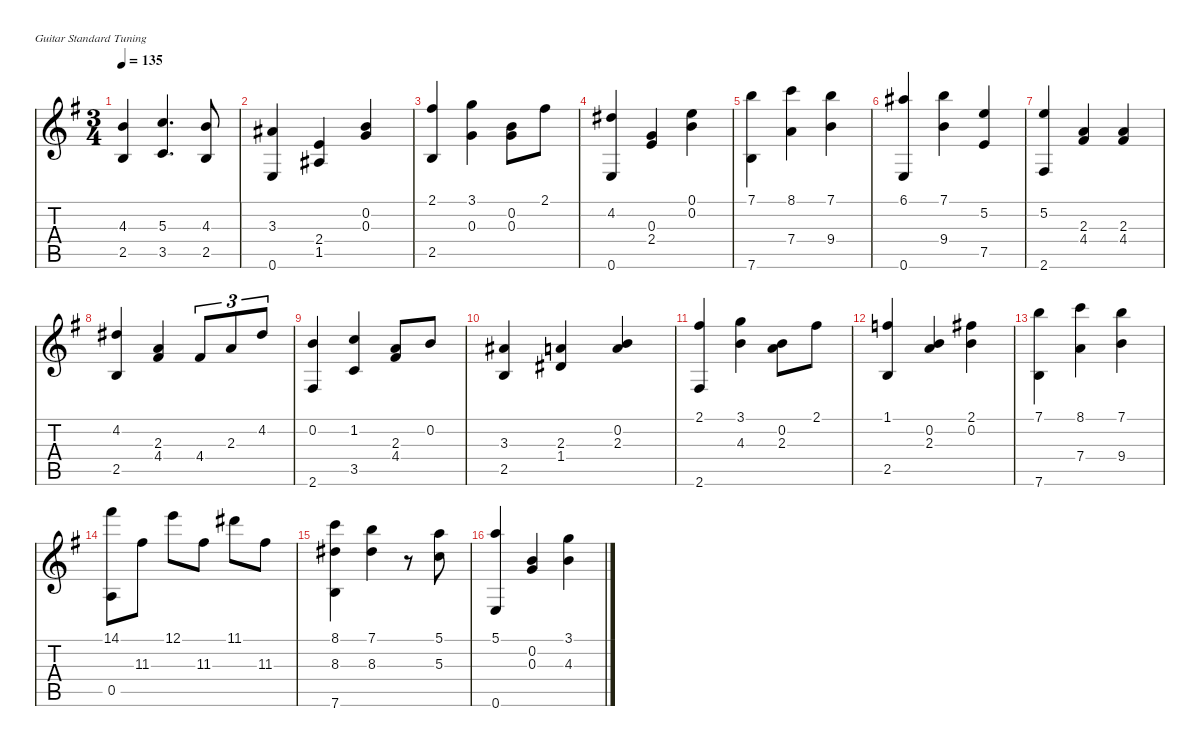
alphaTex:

\defaultSystemsLayout 4
\hideDynamics
\bracketExtendMode nobrackets
\singleTrackTrackNamePolicy hidden
\multiTrackTrackNamePolicy hidden
\firstSystemTrackNameOrientation horizontal
\otherSystemsTrackNameOrientation horizontal
\extendBarLines
\chordDiagramsInScore
\track ("Nylon Guitar" "n.guit.") {instrument acousticguitarnylon}
\staff {score tabs}
\tuning (E4 B3 G3 D3 A2 E2)
\ts (3 4)
\beaming (8 2 2 2)
\tempo 135
\clef g2
\ks eminor
(4.3{acc forcenatural} 2.5{acc forcenatural}).4{dy mf instrument acousticguitarnylon beam Up} (5.3{acc forcenatural} 3.5{acc forcenatural}).4{d beam Up} (4.3{acc forcenatural} 2.5{acc forcenatural}).8{beam Up} |
(3.3{acc #} 0.6{acc forcenatural}).4{beam Up} (1.5{acc #} 2.4{acc forcenatural}).4{beam Up} (0.2{acc forcenatural} 0.3{acc forcenatural}).4{beam Up} |
(2.1{acc #} 2.5{acc forcenatural}).4{beam Up} (3.1{acc forcenatural} 0.3{acc forcenatural}).4{beam Down} (0.2{acc forcenatural} 0.3{acc forcenatural}).8{beam Down} 2.1{acc #}.8{beam Down} |
(4.2{acc #} 0.6{acc forcenatural}).4{beam Up} (2.4{acc forcenatural} 0.3{acc forcenatural}).4{beam Up} (0.1{acc forcenatural} 0.2{acc forcenatural}).4{beam Down} |
(7.1{acc forcenatural} 7.6{acc forcenatural}).4{beam Down} (8.1{acc forcenatural} 7.4{acc forcenatural}).4{beam Down} (7.1{acc forcenatural} 9.4{acc forcenatural}).4{beam Down} |
(6.1{acc #} 0.6{acc forcenatural}).4{beam Up} (7.1{acc forcenatural} 9.4{acc forcenatural}).4{beam Down} (5.2{acc forcenatural} 7.5{acc forcenatural}).4{beam Up} |
(2.6{acc #} 5.2{acc forcenatural}).4{beam Up} (2.3{acc forcenatural} 4.4{acc #}).4{beam Up} (2.3{acc forcenatural} 4.4{acc #}).4{beam Up} |
(4.2{acc #} 2.5{acc forcenatural}).4{beam Up} (2.3{acc forcenatural} 4.4{acc #}).4{beam Up} 4.4{acc #}.8{tu (3 2) beam Up} 2.3{acc forcenatural}.8{tu (3 2) beam Up} 4.2{acc #}.8{tu (3 2) beam Up} |
(0.2{acc forcenatural} 2.6{acc #}).4{beam Up} (1.2{acc forcenatural} 3.5{acc forcenatural}).4{beam Up} (2.3{acc forcenatural} 4.4{acc #}).8{beam Up} 0.2{acc forcenatural}.8{beam Up} |
(3.3{acc #} 2.5{acc forcenatural}).4{beam Up} (1.4{acc #} 2.3{acc forcenatural}).4{beam Up} (0.2{acc forcenatural} 2.3{acc forcenatural}).4{beam Up} |
(2.1{acc #} 2.6{acc #}).4{beam Up} (3.1{acc forcenatural} 4.3{acc forcenatural}).4{beam Down} (2.3{acc forcenatural} 0.2{acc forcenatural}).8{beam Down} 2.1{acc #}.8{beam Down} |
(1.1{acc forcenatural} 2.5{acc forcenatural}).4{beam Up} (2.3{acc forcenatural} 0.2{acc forcenatural}).4{beam Up} (2.1{acc #} 0.2{acc forcenatural}).4{beam Down} |
(7.1{acc forcenatural} 7.6{acc forcenatural}).4{beam Down} (8.1{acc forcenatural} 7.4{acc forcenatural}).4{beam Down} (7.1{acc forcenatural} 9.4{acc forcenatural}).4{beam Down} |
(14.1{acc #} 0.5{acc forcenatural}).8{beam Down} 11.3{acc #}.8{beam Down} 12.1{acc forcenatural}.8{beam Down} 11.3{acc #}.8{beam Down} 11.1{acc #}.8{beam Down} 11.3{acc #}.8{beam Down} |
(8.1{acc forcenatural} 8.3{acc #} 7.6{acc forcenatural}).4{beam Down} (7.1{acc forcenatural} 8.3{acc #}).4{beam Down} r.8{beam Down} (5.1{acc forcenatural} 5.3{acc forcenatural}).8{beam Down} |
(5.1{acc forcenatural} 0.6{acc forcenatural}).4{beam Up} (0.2{acc forcenatural} 0.3{acc forcenatural}).4{beam Up} (3.1{acc forcenatural} 4.3{acc forcenatural}).4{beam Down}
